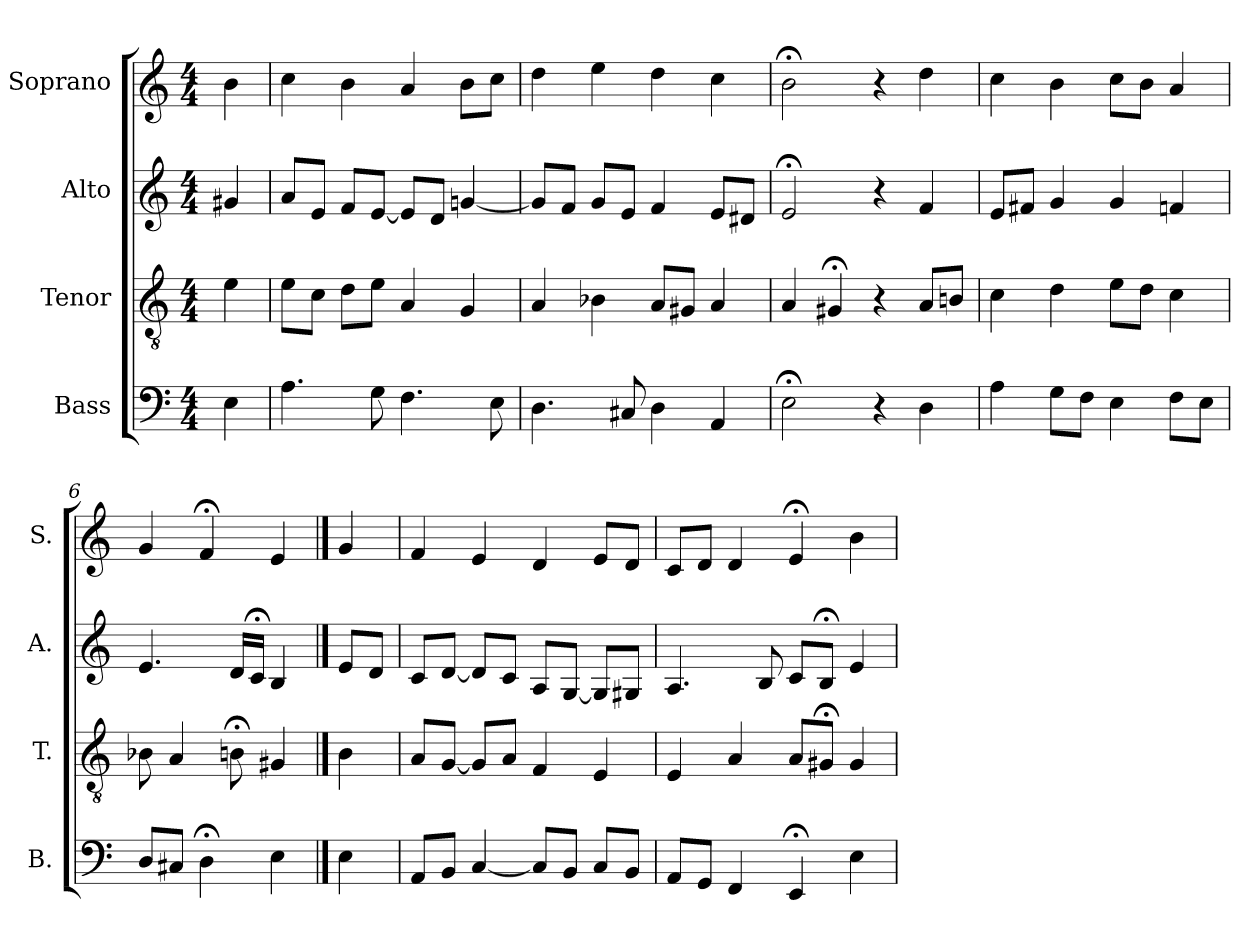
**kern	**kern	**kern	**kern
*part4	*part3	*part2	*part1
*staff4	*staff3	*staff2	*staff1
*I"Bass	*I"Tenor	*I"Alto	*I"Soprano
*I'B.	*I'T.	*I'A.	*I'S.
*clefF4	*clefGv2	*clefG2	*clefG2
*	*ITrd7c12	*	*
*k[]	*k[]	*k[]	*k[]
*C:	*C:	*C:	*C:
*M4/4	*M4/4	*M4/4	*M4/4
=1	=1	=1	=1
4E\	4E\	4g#X/	4b\
=2	=2	=2	=2
4.A\	8E\L	8a/L	4cc\
.	8C\J	8e/J	.
.	8D\L	8f/L	4b\
8G\	8E\J	[8e/J	.
4.F\	4AA/	8e/L]	4a/
.	.	8d/J	.
.	4GG/	[4gn/	8b\L
8E\	.	.	8cc\J
=3	=3	=3	=3
4.D\	4AA/	8g/L]	4dd\
.	.	8f/J	.
.	4BB-X\	8g/L	4ee\
8C#X/	.	8e/J	.
4D\	8AA/L	4f/	4dd\
.	8GG#X/J	.	.
4AA/	4AA/	8e/L	4cc\
.	.	8d#X/J	.
=4	=4	=4	=4
2E;<\	4AA/	2e;</	2b;<\
.	4GG#X;</	.	.
4r	4r	4r	4r
4D\	8AA/L	4f/	4dd\
.	8BBn/J	.	.
=5	=5	=5	=5
4A\	4C\	8e/L	4cc\
.	.	8f#X/J	.
8G\L	4D\	4g/	4b\
8F\J	.	.	.
4E\	8E\L	4g/	8cc\L
.	8D\J	.	8b\J
8F\L	4C\	4fn/	4a/
8E\J	.	.	.
!!LO:LB:g=z
=6	=6	=6	=6
8D/L	8BB-X\	4.e/	4g/
8C#X/J	4AA/	.	.
4D;<\	.	.	4f;</
.	8BBn;<\	16d/LL	.
.	.	16c;</JJ	.
4E\	4GG#X/	4B/	4e/
==7	==7	==7	==7
4E\	4BB\	8e/L	4g/
.	.	8d/J	.
=8	=8	=8	=8
8AA/L	8AA/L	8c/L	4f/
8BB/J	[8GG/J	[8d/J	.
[4C/	8GG/L]	8d/L]	4e/
.	8AA/J	8c/J	.
8C/L]	4FF/	8A/L	4d/
8BB/J	.	[8G/J	.
8C/L	4EE/	8G/L]	8e/L
8BB/J	.	8G#X/J	8d/J
=9	=9	=9	=9
8AA/L	4EE/	4.A/	8c/L
8GG/J	.	.	8d/J
4FF/	4AA/	.	4d/
.	.	8B/	.
4EE;</	8AA/L	8c/L	4e;</
.	8GG#X;</J	8B;</J	.
4E\	4GG#/	4e/	4b\
=	=	=	=
*-	*-	*-	*-
